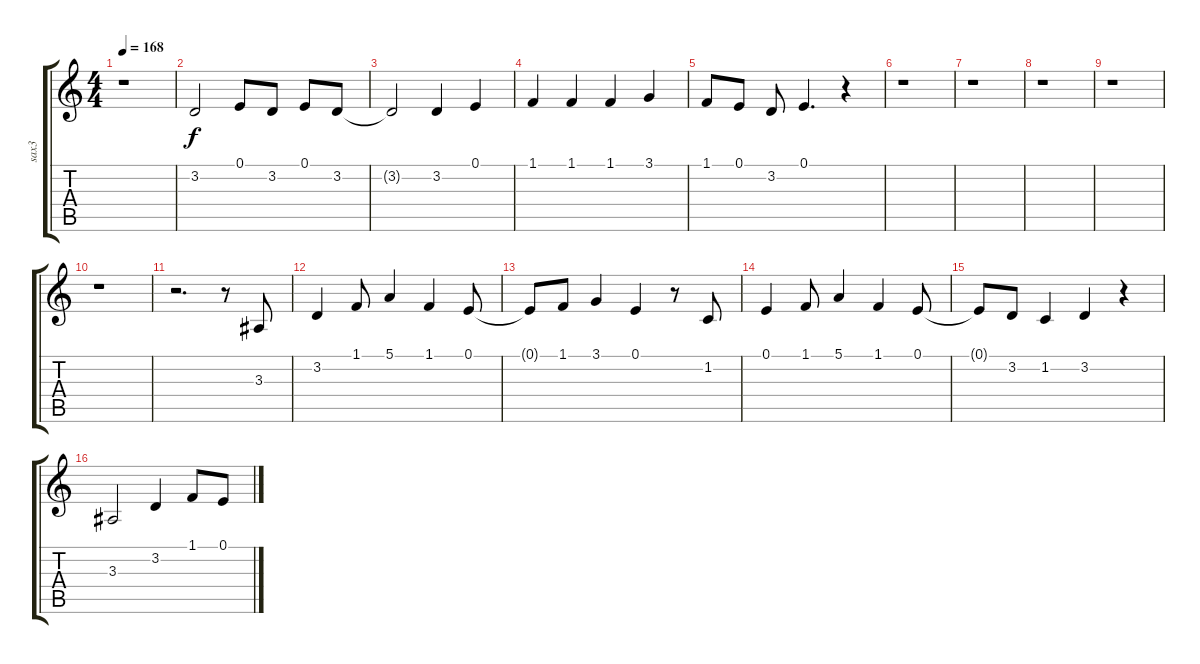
\track ("sax3" "sax3") {instrument tenorsax}
\staff {score tabs}
\tuning (E4 B3 G3 D3 A2 E2) {hide}
\ts (4 4)
\tempo 168
\clef g2
\ks c
r.1{dy f} |
3.2.2 0.1.8 3.2.8 0.1.8 3.2.8 |
3.2{t}.2 3.2.4 0.1.4 |
1.1.4 1.1.4 1.1.4 3.1.4 |
1.1.8 0.1.8 3.2.8 0.1.4{d} r.4 |
r.1 |
r.1 |
r.1 |
r.1 |
r.1 |
r.2{d} r.8 3.3.8 |
3.2.4 1.1.8 5.1.4 1.1.4 0.1.8 |
0.1{t}.8 1.1.8 3.1.4 0.1.4 r.8 1.2.8 |
0.1.4 1.1.8 5.1.4 1.1.4 0.1.8 |
0.1{t}.8 3.2.8 1.2.4 3.2.4 r.4 |
3.3.2 3.2.4 1.1.8 0.1.8
